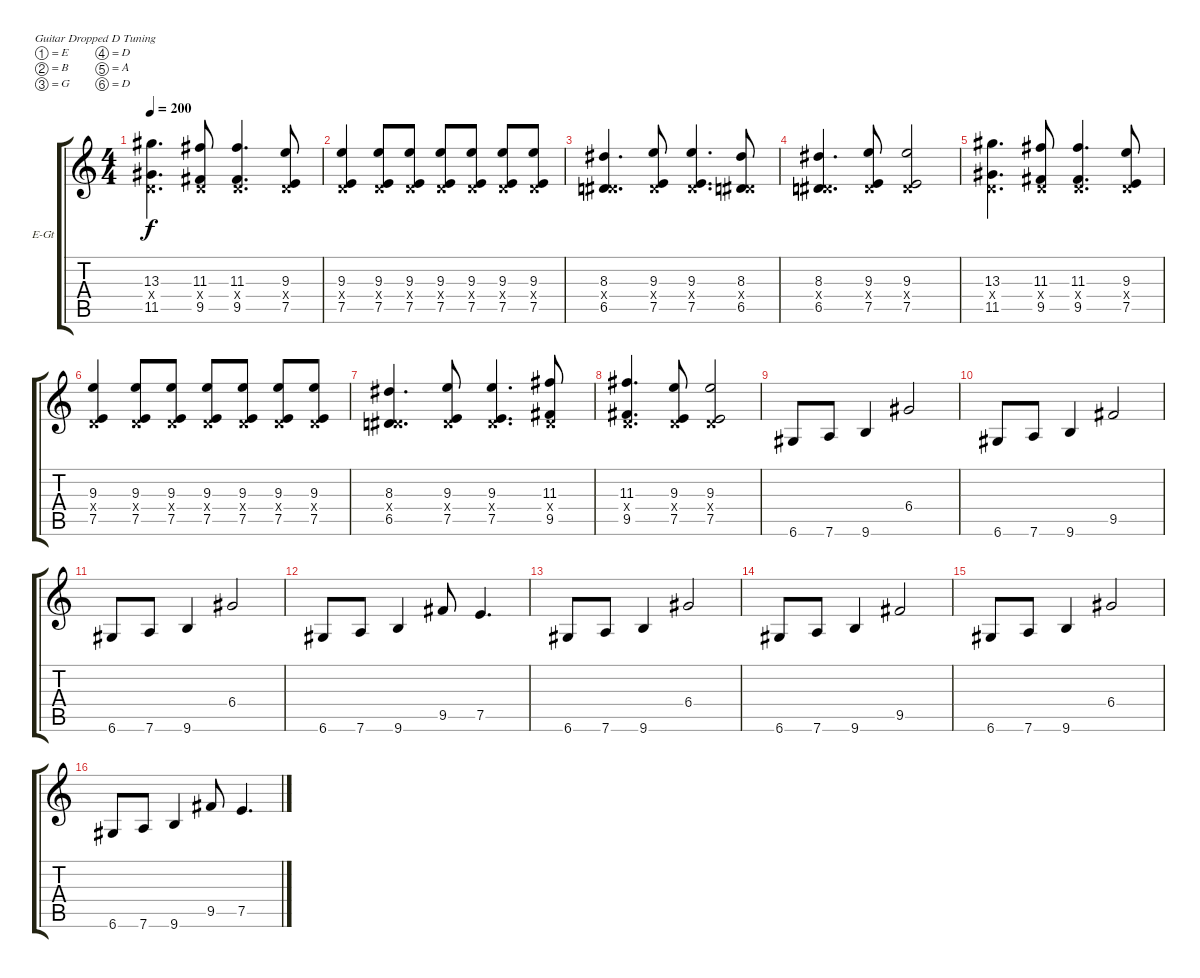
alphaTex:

\bracketExtendMode groupsimilarinstruments
\firstSystemTrackNameOrientation horizontal
\otherSystemsTrackNameOrientation horizontal
\track ("Dave" "E-Gt") {instrument distortionguitar}
\staff {score tabs}
\tuning (E4 B3 G3 D3 A2 D2)
\ts (4 4)
\tempo 200
\clef g2
\ks c
(13.3 11.5 0.4{x}).4{d dy f} (11.3 9.5 0.4{x}).8 (11.3 9.5 0.4{x}).4{d} (9.3 7.5 0.4{x}).8 |
(9.3 7.5 0.4{x}).4 (9.3 7.5 0.4{x}).8 (9.3 7.5 0.4{x}).8 (9.3 7.5 0.4{x}).8 (9.3 7.5 0.4{x}).8 (9.3 7.5 0.4{x}).8 (9.3 7.5 0.4{x}).8 |
(8.3 6.5 0.4{x}).4{d} (9.3 7.5 0.4{x}).8 (9.3 7.5 0.4{x}).4{d} (8.3 6.5 0.4{x}).8 |
(8.3 6.5 0.4{x}).4{d} (9.3 7.5 0.4{x}).8 (9.3 7.5 0.4{x}).2 |
(13.3 11.5 0.4{x}).4{d} (11.3 9.5 0.4{x}).8 (11.3 9.5 0.4{x}).4{d} (9.3 7.5 0.4{x}).8 |
(9.3 7.5 0.4{x}).4 (9.3 7.5 0.4{x}).8 (9.3 7.5 0.4{x}).8 (9.3 7.5 0.4{x}).8 (9.3 7.5 0.4{x}).8 (9.3 7.5 0.4{x}).8 (9.3 7.5 0.4{x}).8 |
(8.3 6.5 0.4{x}).4{d} (9.3 7.5 0.4{x}).8 (9.3 7.5 0.4{x}).4{d} (11.3 9.5 0.4{x}).8 |
(11.3 9.5 0.4{x}).4{d} (9.3 7.5 0.4{x}).8 (9.3 7.5 0.4{x}).2 |
6.6.8 7.6.8 9.6.4 6.4.2 |
6.6.8 7.6.8 9.6.4 9.5.2 |
6.6.8 7.6.8 9.6.4 6.4.2 |
6.6.8 7.6.8 9.6.4 9.5.8 7.5.4{d} |
6.6.8 7.6.8 9.6.4 6.4.2 |
6.6.8 7.6.8 9.6.4 9.5.2 |
6.6.8 7.6.8 9.6.4 6.4.2 |
6.6.8 7.6.8 9.6.4 9.5.8 7.5.4{d}
